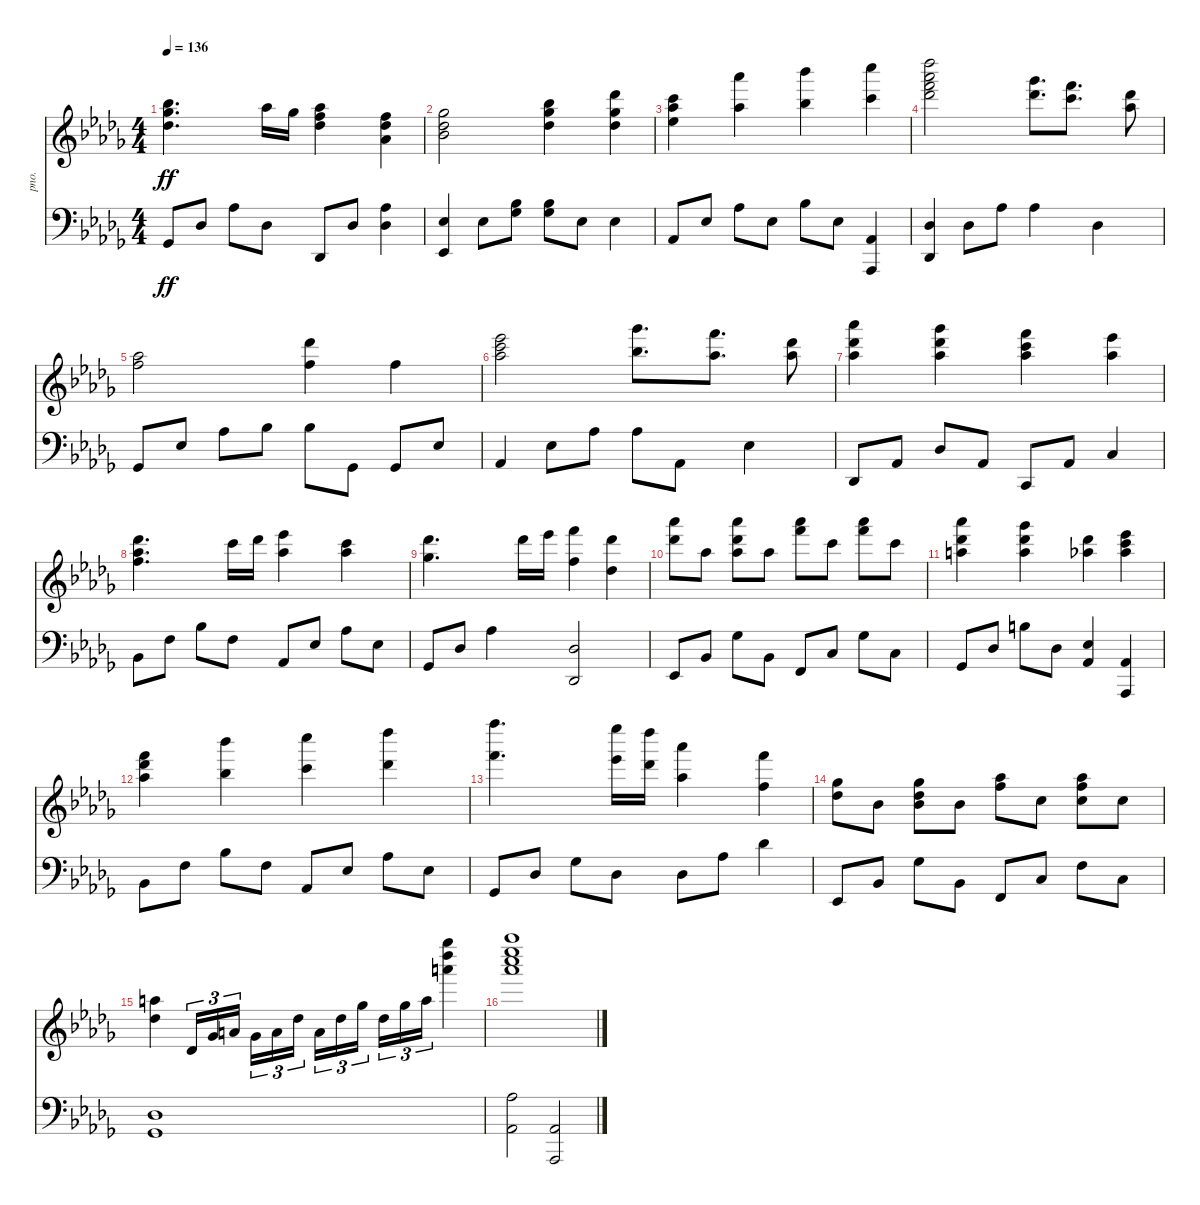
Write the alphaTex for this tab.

\bracketExtendMode nobrackets
\track ("Piano R" "pno.") {instrument acousticgrandpiano}
\staff {score}
\tuning (E4 B3 G3 D3 A2 E2)
\ts (4 4)
\tempo 136
\clef g2
\ks db
(23.4{acc b} 23.3{acc b} 23.2{acc b}).4{d dy ff beam Down} 16.1{acc b}.16{beam Down} 14.1{acc b}.16{beam Down} (18.3{acc b} 18.2{acc forcenatural} 16.1{acc b}).4{beam Down} (18.3{acc b} 18.4{acc b} 18.2{acc forcenatural}).4{beam Down} |
(25.5{acc b} 23.4{acc b} 23.3{acc b}).2{beam Down} (23.4{acc b} 23.3{acc b} 23.2{acc b}).4{beam Down} (23.3{acc b} 23.4{acc b} 26.2{acc b}).4{beam Down} |
(25.4{acc b} 25.3{acc b} 25.2{acc forcenatural}).4{beam Down} (25.3{acc b} 28.1{acc b}).4{beam Down} (27.3{acc b} 30.1{acc b}).4{beam Down} (29.3{acc forcenatural} 32.1{acc forcenatural}).4{beam Down} |
(35.4{acc b} 33.2{acc b} 34.3{acc forcenatural} 33.1{acc b}).2{beam Down} (35.4{acc b} 35.3{acc b}).8{d beam Down} (25.2{acc forcenatural} 25.1{acc forcenatural}).8{d beam Down} (21.2{acc b} 21.1{acc b}).8{beam Down} |
(22.3{acc forcenatural} 21.2{acc b}).2{beam Down} (22.3{acc forcenatural} 21.1{acc b}).4{beam Down} 22.3{acc forcenatural}.4{beam Down} |
(25.3{acc b} 25.2{acc forcenatural} 23.1{acc b}).2{beam Down} (27.3{acc b} 26.1{acc b}).8{d beam Down} (35.5{acc b} 34.3{acc forcenatural}).8{d beam Down} (35.5{acc b} 35.4{acc b}).8{beam Down} |
(35.4{acc b} 35.5{acc b} 37.3{acc b}).4{beam Down} (35.5{acc b} 35.4{acc b} 35.3{acc b}).4{beam Down} (25.3{acc b} 25.2{acc forcenatural} 25.1{acc forcenatural}).4{beam Down} (21.2{acc b} 23.1{acc b}).4{beam Down} |
(22.3{acc forcenatural} 21.2{acc b} 21.1{acc b}).4{d beam Down} 20.1{acc forcenatural}.16{beam Down} 21.1{acc b}.16{beam Down} (25.3{acc b} 23.1{acc b}).4{beam Down} (25.3{acc b} 25.2{acc forcenatural}).4{beam Down} |
(19.2{acc b} 21.1{acc b}).4{d beam Down} 21.1{acc b}.16{beam Down} 23.1{acc b}.16{beam Down} (22.3{acc forcenatural} 25.1{acc forcenatural}).4{beam Down} (23.4{acc b} 26.2{acc b}).4{beam Down} |
(26.2{acc b} 28.1{acc b}).8{beam Down} 30.4{acc b}.8{beam Down} (30.3{acc b} 30.4{acc b} 33.2{acc b}).8{beam Down} 30.4{acc b}.8{beam Down} (30.2{acc forcenatural} 28.1{acc b}).8{beam Down} 20.1{acc forcenatural}.8{beam Down} (30.2{acc forcenatural} 28.1{acc b}).8{beam Down} 20.1{acc forcenatural}.8{beam Down} |
(26.3{acc forcenatural} 26.2{acc b} 28.1{acc b}).4{beam Down} (26.3{acc forcenatural} 26.2{acc b} 26.1{acc b}).4{beam Down} (25.3{acc b} 26.2{acc b}).4{beam Down} (25.2{acc forcenatural} 25.3{acc b} 23.1{acc b}).4{beam Down} |
(25.3{acc b} 26.2{acc b} 25.1{acc forcenatural}).4{beam Down} (27.3{acc b} 30.1{acc b}).4{beam Down} (29.3{acc forcenatural} 32.1{acc forcenatural}).4{beam Down} (30.3{acc b} 33.1{acc b}).4{beam Down} |
(34.3{acc forcenatural} 37.1{acc forcenatural}).4{d beam Down} (32.3{acc b} 35.1{acc b}).16{beam Down} (30.3{acc b} 33.1{acc b}).16{beam Down} (25.3{acc b} 28.1{acc b}).4{beam Down} (22.3{acc forcenatural} 25.1{acc forcenatural}).4{beam Down} |
(14.2{acc b} 14.1{acc b}).8{beam Down} 15.3{acc b}.8{beam Down} (15.3{acc b} 14.2{acc b} 14.1{acc b}).8{beam Down} 15.3{acc b}.8{beam Down} (18.2{acc forcenatural} 16.1{acc b}).8{beam Down} 17.3{acc forcenatural}.8{beam Down} (17.3{acc forcenatural} 18.2{acc forcenatural} 16.1{acc b}).8{beam Down} 17.3{acc forcenatural}.8{beam Down} |
(14.2{acc b} 17.1{acc forcenatural}).4{beam Down} 2.2{acc b}.16{tu (3 2) beam Up} 2.1{acc b}.16{tu (3 2) beam Up} 5.1{acc forcenatural}.16{tu (3 2) beam Up} 2.1{acc b}.16{tu (3 2) beam Down} 5.1{acc forcenatural}.16{tu (3 2) beam Down} 9.1{acc b}.16{tu (3 2) beam Down} 5.1{acc forcenatural}.16{tu (3 2) beam Down} 9.1{acc b}.16{tu (3 2) beam Down} 14.1{acc b}.16{tu (3 2) beam Down} 9.1{acc b}.16{tu (3 2) beam Down} 14.1{acc b}.16{tu (3 2) beam Down} 17.1{acc forcenatural}.16{tu (3 2) beam Down} (38.2{acc b} 38.3{acc forcenatural} 38.1{acc b}).4{beam Down} |
(42.4{acc b} 41.3{acc forcenatural} 40.2{acc b} 40.1{acc b}).1{beam Down}
\staff {score}
\tuning (G2 D2 A1 E1 B0)
\clef f4
\ottava regular
\simile none
\ks db
4.2{acc b}.8{dy ff beam Up} 6.1{acc b}.8{beam Up} 13.1{acc b}.8{beam Down} 6.1{acc b}.8{beam Down} 4.3{acc b}.8{beam Up} 6.1{acc b}.8{beam Up} (11.2{acc b} 13.1{acc b}).4{beam Down} |
(6.3{acc b} 8.1{acc b}).4{beam Up} 8.1{acc b}.8{beam Down} (16.2{acc b} 15.1{acc b}).8{beam Down} (16.2{acc b} 15.1{acc b}).8{beam Down} 8.1{acc b}.8{beam Down} 8.1{acc b}.4{beam Down} |
6.2{acc b}.8{beam Up} 8.1{acc b}.8{beam Up} 13.1{acc b}.8{beam Down} 8.1{acc b}.8{beam Down} 15.1{acc b}.8{beam Down} 8.1{acc b}.8{beam Down} (4.4{acc b} 6.2{acc b}).4{beam Up} |
(4.3{acc b} 6.1{acc b}).4{beam Up} 6.1{acc b}.8{beam Down} 13.1{acc b}.8{beam Down} 13.1{acc b}.4{beam Down} 6.1{acc b}.4{beam Down} |
4.2{acc b}.8{beam Up} 8.1{acc b}.8{beam Up} 13.1{acc b}.8{beam Down} 15.1{acc b}.8{beam Down} 15.1{acc b}.8{beam Down} 4.2{acc b}.8{beam Down} 4.2{acc b}.8{beam Up} 8.1{acc b}.8{beam Up} |
6.2{acc b}.4{beam Up} 8.1{acc b}.8{beam Down} 13.1{acc b}.8{beam Down} 13.1{acc b}.8{beam Down} 6.2{acc b}.8{beam Down} 8.1{acc b}.4{beam Down} |
4.3{acc b}.8{beam Up} 1.1{acc b}.8{beam Up} 6.1{acc b}.8{beam Up} 1.1{acc b}.8{beam Up} 3.3{acc forcenatural}.8{beam Up} 1.1{acc b}.8{beam Up} 5.1{acc forcenatural}.4{beam Up} |
3.1{acc b}.8{beam Down} 10.1{acc forcenatural}.8{beam Down} 15.1{acc b}.8{beam Down} 10.1{acc forcenatural}.8{beam Down} 1.1{acc b}.8{beam Up} 8.1{acc b}.8{beam Up} 13.1{acc b}.8{beam Down} 8.1{acc b}.8{beam Down} |
4.2{acc b}.8{beam Up} 6.1{acc b}.8{beam Up} 13.1{acc b}.4{beam Down} (4.3{acc b} 6.1{acc b}).2{beam Up} |
1.2{acc b}.8{beam Up} 3.1{acc b}.8{beam Up} 11.1{acc b}.8{beam Down} 3.1{acc b}.8{beam Down} 3.2{acc forcenatural}.8{beam Up} 5.1{acc forcenatural}.8{beam Up} 11.1{acc b}.8{beam Down} 5.1{acc forcenatural}.8{beam Down} |
4.2{acc b}.8{beam Up} 6.1{acc b}.8{beam Up} 16.1{acc forcenatural}.8{beam Down} 6.1{acc b}.8{beam Down} (6.2{acc b} 8.1{acc b}).4{beam Up} (4.4{acc b} 6.2{acc b}).4{beam Up} |
3.1{acc b}.8{beam Down} 10.1{acc forcenatural}.8{beam Down} 15.1{acc b}.8{beam Down} 10.1{acc forcenatural}.8{beam Down} 1.1{acc b}.8{beam Up} 8.1{acc b}.8{beam Up} 13.1{acc b}.8{beam Down} 8.1{acc b}.8{beam Down} |
4.2{acc b}.8{beam Up} 6.1{acc b}.8{beam Up} 11.1{acc b}.8{beam Down} 6.1{acc b}.8{beam Down} 6.1{acc b}.8{beam Down} 13.1{acc b}.8{beam Down} 18.1{acc b}.4{beam Down} |
1.2{acc b}.8{beam Up} 3.1{acc b}.8{beam Up} 11.1{acc b}.8{beam Down} 3.1{acc b}.8{beam Down} 3.2{acc forcenatural}.8{beam Up} 5.1{acc forcenatural}.8{beam Up} 10.1{acc forcenatural}.8{beam Down} 5.1{acc forcenatural}.8{beam Down} |
(4.2{acc b} 6.1{acc b}).1{beam Up} |
(11.3{acc b} 13.1{acc b}).2{beam Down} (9.5{acc b} 11.3{acc b}).2{beam Up}
